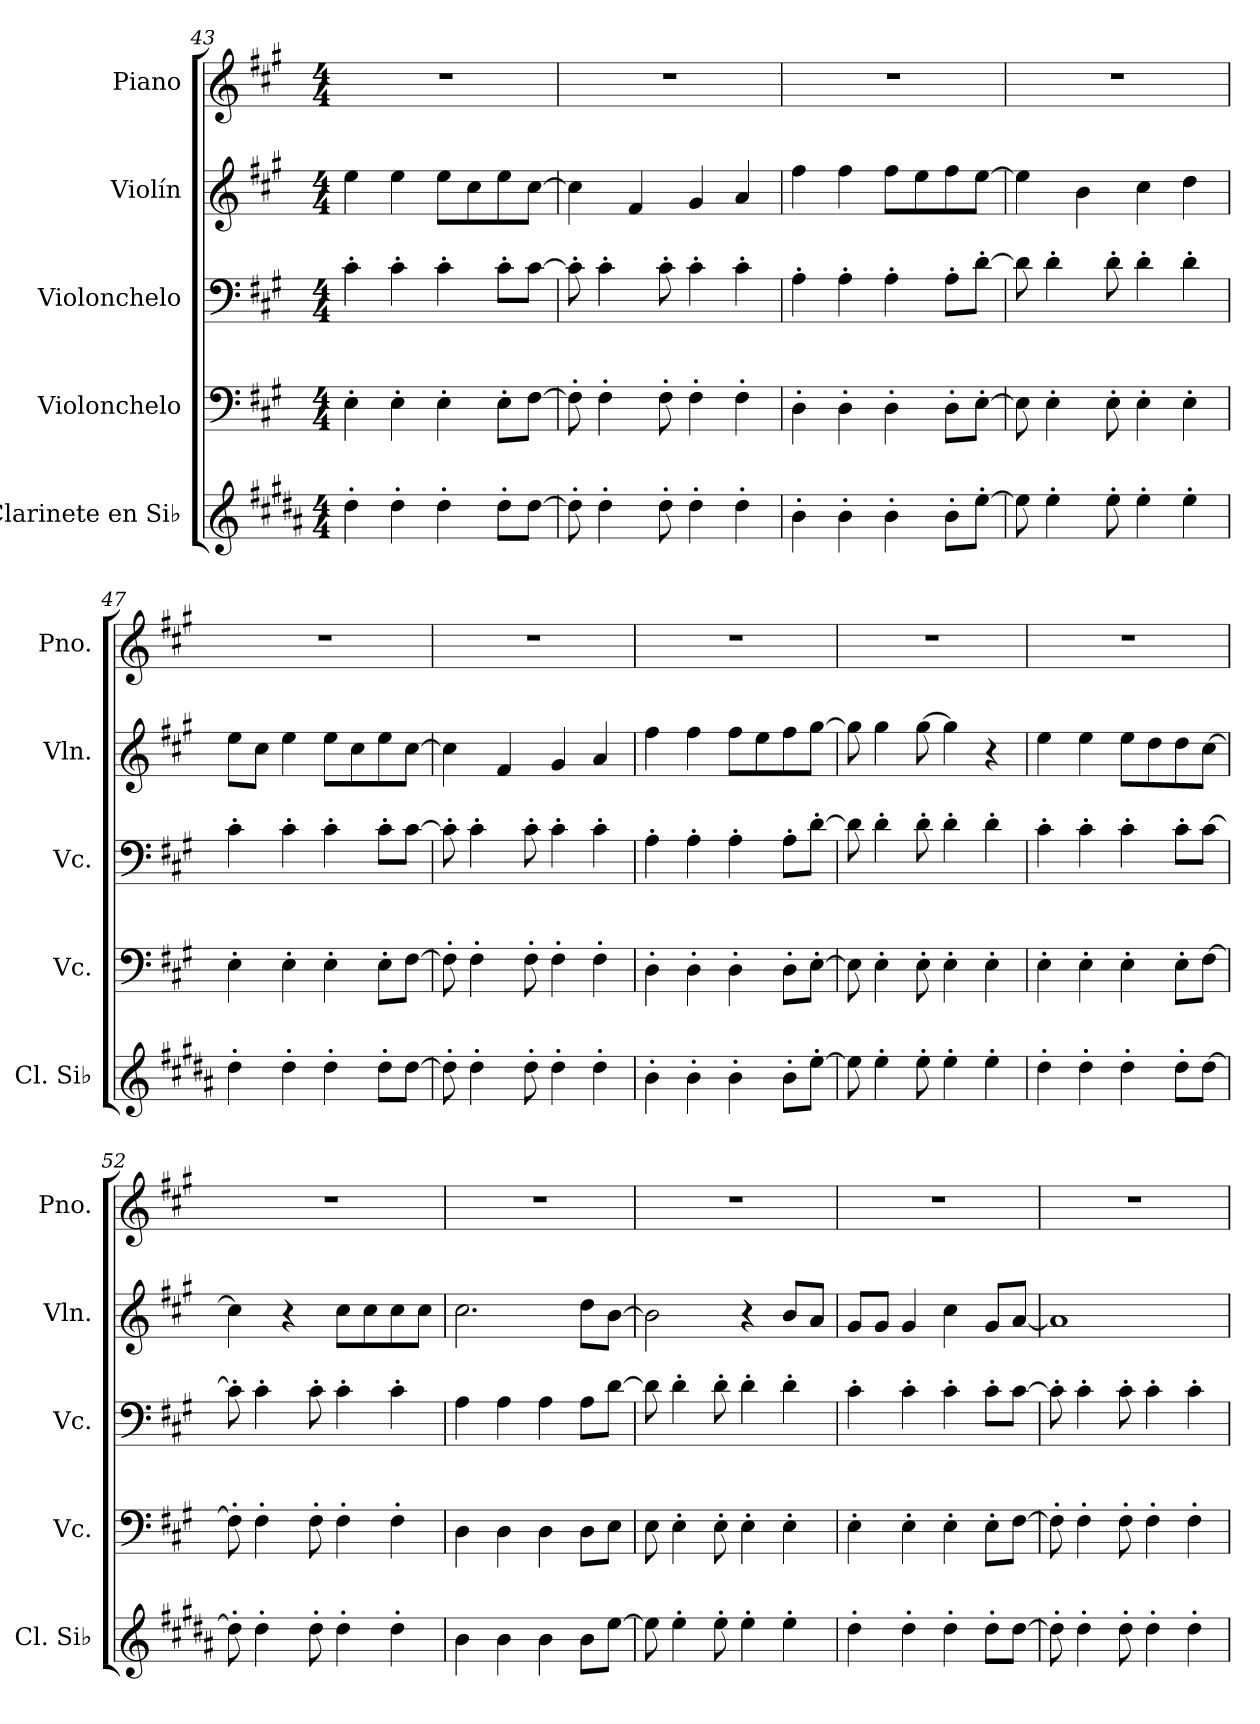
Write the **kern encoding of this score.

**kern	**kern	**kern	**kern	**kern
*part5	*part4	*part3	*part2	*part1
*staff5	*staff4	*staff3	*staff2	*staff1
*I"Clarinete en Si♭	*I"Violonchelo	*I"Violonchelo	*I"Violín	*I"Piano
*I'Cl. Si♭	*I'Vc.	*I'Vc.	*I'Vln.	*I'Pno.
*clefG2	*clefF4	*clefF4	*clefG2	*clefG2
*ITrd1c2	*	*	*	*
*k[f#c#g#]	*k[f#c#g#]	*k[f#c#g#]	*k[f#c#g#]	*k[f#c#g#]
*M4/4	*M4/4	*M4/4	*M4/4	*M4/4
=43	=43	=43	=43	=43
4cc#'\	4E'\	4c#'\	4ee\	1r
4cc#'\	4E'\	4c#'\	4ee\	.
4cc#'\	4E'\	4c#'\	8ee\L	.
.	.	.	8cc#\	.
8cc#'\L	8E'\L	8c#'\L	8ee\	.
[8cc#\J	[8F#\J	[8c#\J	[8cc#\J	.
=44	=44	=44	=44	=44
8cc#'\]	8F#'\]	8c#'\]	4cc#\]	1r
4cc#'\	4F#'\	4c#'\	.	.
.	.	.	4f#/	.
8cc#'\	8F#'\	8c#'\	.	.
4cc#'\	4F#'\	4c#'\	4g#/	.
4cc#'\	4F#'\	4c#'\	4a/	.
!!LO:LB:g=z
=45	=45	=45	=45	=45
4a'\	4D'\	4A'\	4ff#\	1r
4a'\	4D'\	4A'\	4ff#\	.
4a'\	4D'\	4A'\	8ff#\L	.
.	.	.	8ee\	.
8a'\L	8D'\L	8A'\L	8ff#\	.
[8dd'\J	[8E'\J	[8d'\J	[8ee\J	.
=46	=46	=46	=46	=46
8dd\]	8E\]	8d\]	4ee\]	1r
4dd'\	4E'\	4d'\	.	.
.	.	.	4b\	.
8dd'\	8E'\	8d'\	.	.
4dd'\	4E'\	4d'\	4cc#\	.
4dd'\	4E'\	4d'\	4dd\	.
=47	=47	=47	=47	=47
4cc#'\	4E'\	4c#'\	8ee\L	1r
.	.	.	8cc#\J	.
4cc#'\	4E'\	4c#'\	4ee\	.
4cc#'\	4E'\	4c#'\	8ee\L	.
.	.	.	8cc#\	.
8cc#'\L	8E'\L	8c#'\L	8ee\	.
[8cc#\J	[8F#\J	[8c#\J	[8cc#\J	.
=48	=48	=48	=48	=48
8cc#'\]	8F#'\]	8c#'\]	4cc#\]	1r
4cc#'\	4F#'\	4c#'\	.	.
.	.	.	4f#/	.
8cc#'\	8F#'\	8c#'\	.	.
4cc#'\	4F#'\	4c#'\	4g#/	.
4cc#'\	4F#'\	4c#'\	4a/	.
!!LO:PB:g=z
=49	=49	=49	=49	=49
4a'\	4D'\	4A'\	4ff#\	1r
4a'\	4D'\	4A'\	4ff#\	.
4a'\	4D'\	4A'\	8ff#\L	.
.	.	.	8ee\	.
8a'\L	8D'\L	8A'\L	8ff#\	.
[8dd'\J	[8E'\J	[8d'\J	[8gg#\J	.
=50	=50	=50	=50	=50
8dd\]	8E\]	8d\]	8gg#\]	1r
4dd'\	4E'\	4d'\	4gg#\	.
8dd'\	8E'\	8d'\	[8gg#\	.
4dd'\	4E'\	4d'\	4gg#\]	.
4dd'\	4E'\	4d'\	4r	.
=51	=51	=51	=51	=51
4cc#'\	4E'\	4c#'\	4ee\	1r
4cc#'\	4E'\	4c#'\	4ee\	.
4cc#'\	4E'\	4c#'\	8ee\L	.
.	.	.	8dd\	.
8cc#'\L	8E'\L	8c#'\L	8dd\	.
[8cc#\J	[8F#\J	[8c#\J	[8cc#\J	.
=52	=52	=52	=52	=52
8cc#'\]	8F#'\]	8c#'\]	4cc#\]	1r
4cc#'\	4F#'\	4c#'\	.	.
.	.	.	4r	.
8cc#'\	8F#'\	8c#'\	.	.
4cc#'\	4F#'\	4c#'\	8cc#\L	.
.	.	.	8cc#\	.
4cc#'\	4F#'\	4c#'\	8cc#\	.
.	.	.	8cc#\J	.
!!LO:LB:g=z
=53	=53	=53	=53	=53
4a\	4D\	4A\	2.cc#\	1r
4a\	4D\	4A\	.	.
4a\	4D\	4A\	.	.
8a\L	8D\L	8A\L	8dd\L	.
[8dd\J	8E\J	[8d\J	[8b\J	.
=54	=54	=54	=54	=54
8dd\]	8E\	8d\]	2b\]	1r
4dd'\	4E'\	4d'\	.	.
8dd'\	8E'\	8d'\	.	.
4dd'\	4E'\	4d'\	4r	.
4dd'\	4E'\	4d'\	8b/L	.
.	.	.	8a/J	.
=55	=55	=55	=55	=55
4cc#'\	4E'\	4c#'\	8g#/L	1r
.	.	.	8g#/J	.
4cc#'\	4E'\	4c#'\	4g#/	.
4cc#'\	4E'\	4c#'\	4cc#\	.
8cc#'\L	8E'\L	8c#'\L	8g#/L	.
[8cc#\J	[8F#\J	[8c#\J	[8a/J	.
=56	=56	=56	=56	=56
8cc#'\]	8F#'\]	8c#'\]	1a]	1r
4cc#'\	4F#'\	4c#'\	.	.
8cc#'\	8F#'\	8c#'\	.	.
4cc#'\	4F#'\	4c#'\	.	.
4cc#'\	4F#'\	4c#'\	.	.
=	=	=	=	=
*-	*-	*-	*-	*-
